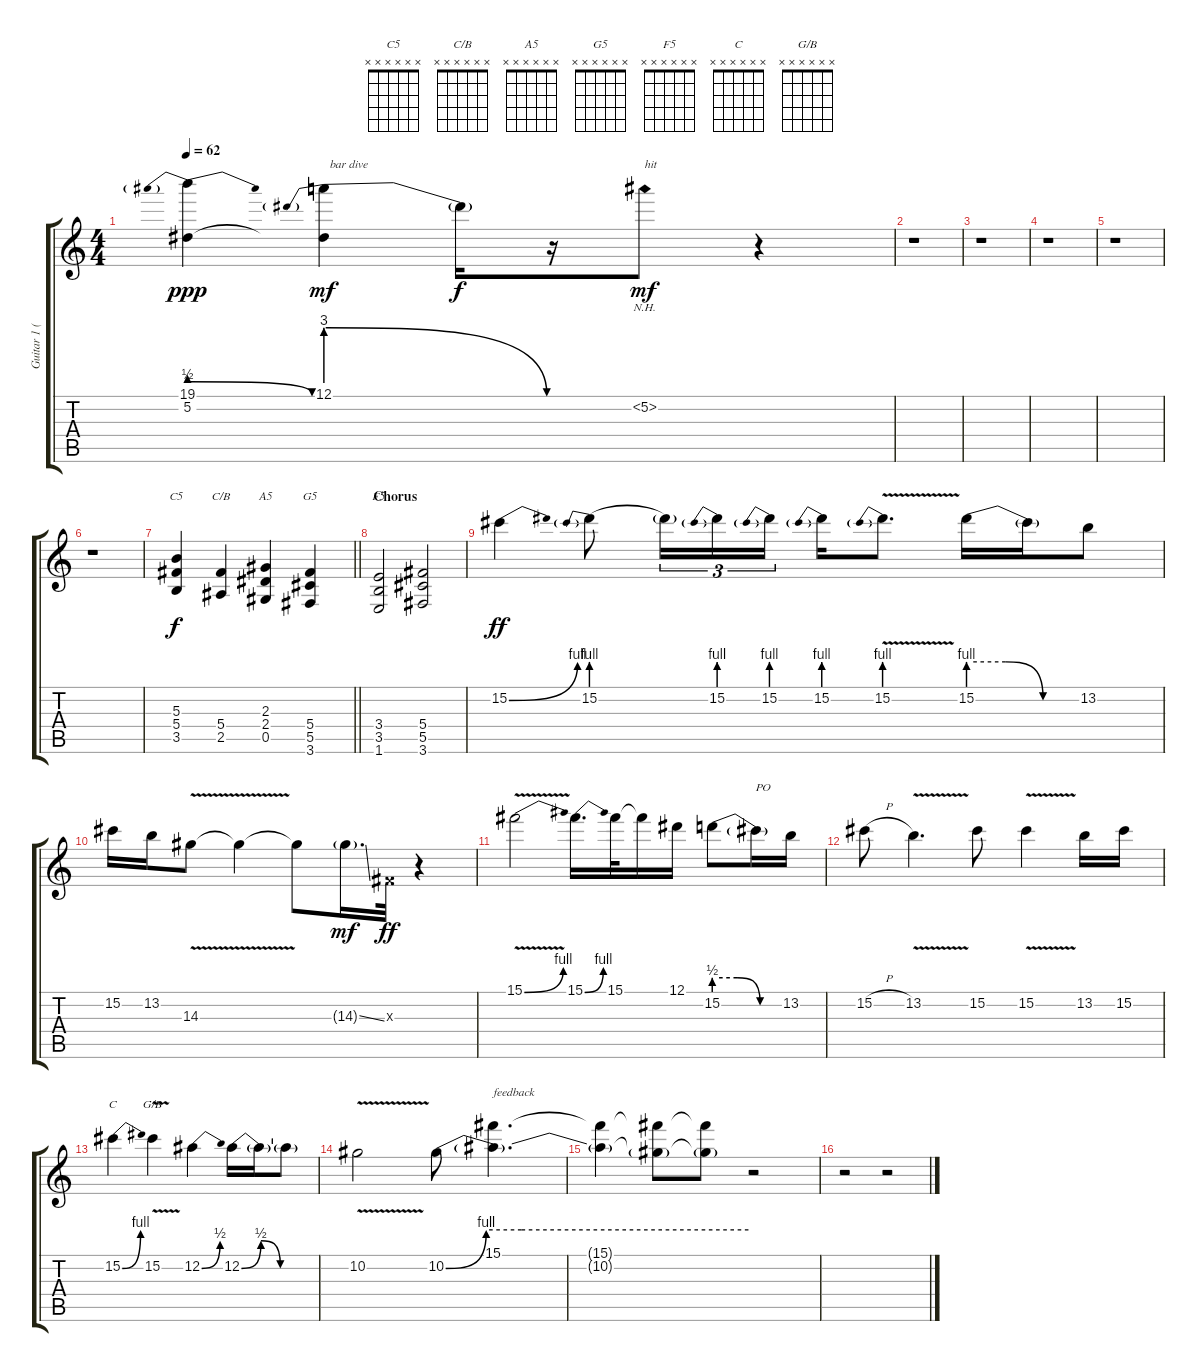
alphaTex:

\track ("Guitar 1 (Slash)" "Guitar 1 (") {instrument overdrivenguitar}
\staff {score tabs}
\tuning (Eb4 Bb3 Gb3 Db3 Ab2 Eb2) {hide}
\chord ("C5" x x x x x x)
\chord ("C/B" x x x x x x)
\chord ("A5" x x x x x x)
\chord ("G5" x x x x x x)
\chord ("F5" x x x x x x)
\chord ("C" x x x x x x)
\chord ("G/B" x x x x x x)
\ts (4 4)
\tempo 62
\clef g2
\ks c
(19.1{be (prebendrelease 0 2 60 0)} 5.2).4{dy ppp} (12.1{be (prebendrelease 0 12 60 0)} 5.2{t}).4{txt "  bar dive" dy mf} 12.1{t}.16{dy f} r.16 5.2{nh}.8{txt "hit" dy mf} r.4 |
r.1 |
r.1 |
r.1 |
r.1 |
r.1 |
\barLineRight lightlight
(5.3 5.4 3.5).4{ch "C5" dy f} (5.4 2.5).4{ch "C/B"} (2.3 2.4 0.5).4{ch "A5"} (5.4 5.5 3.6).4{ch "G5"} |
\section ("" "Chorus")
(3.4 3.5 1.6).2{ch "F5"} (5.4 5.5 3.6).2 |
15.2{be (bend 0 0 60 4)}.4{dy ff} 15.2{be (prebend 0 4 60 4)}.8 15.2{t}.16{tu (3 2)} 15.2{be (prebend 0 4 60 4)}.16{tu (3 2)} 15.2{be (prebend 0 4 60 4)}.16{tu (3 2)} 15.2{be (prebend 0 4 60 4)}.16 15.2{be (prebend 0 4 60 4) v}.8{d} 15.2{be (custom 0 4 20 4 40 0 60 0)}.16 15.2{t}.16 13.2.8 |
15.2.16 13.2.16 14.3{v}.8 14.3{t}.4 14.3{t}.8 14.3{ss g}.16{d dy mf} 0.3{x}.32{dy ff} r.4 |
15.1{be (bend 0 0 60 4) v}.2 15.1{be (bend 0 0 60 4)}.16{d} 15.1.32 15.1{t}.16 12.1.16 15.2{be (custom 0 2 20 2 40 0 60 0)}.8 15.2{t}.16{txt "PO"} 13.2.16 |
15.2{h}.8 13.2{v}.4{d} 15.2.8 15.2{v}.4 13.2.16 15.2.16 |
15.2{be (bend 0 0 60 4)}.4{ch "C"} 15.2{v}.4{ch "G/B"} 12.2{be (bend 0 0 60 2)}.4 12.2{be (custom 0 0 15 2 30 0 45 0 60 0)}.16 12.2{t}.16 12.2{t}.8 |
10.2{v}.2 10.2{be (custom 0 0 8 4 15 4 30 4 60 4)}.8 (15.1 10.2{t}).4{d txt "feedback"} |
(15.1{t} 10.2{t}).4 (15.1{t} 10.2{t}).8 (15.1{t} 10.2{t}).8 r.2 |
r.2 r.2
